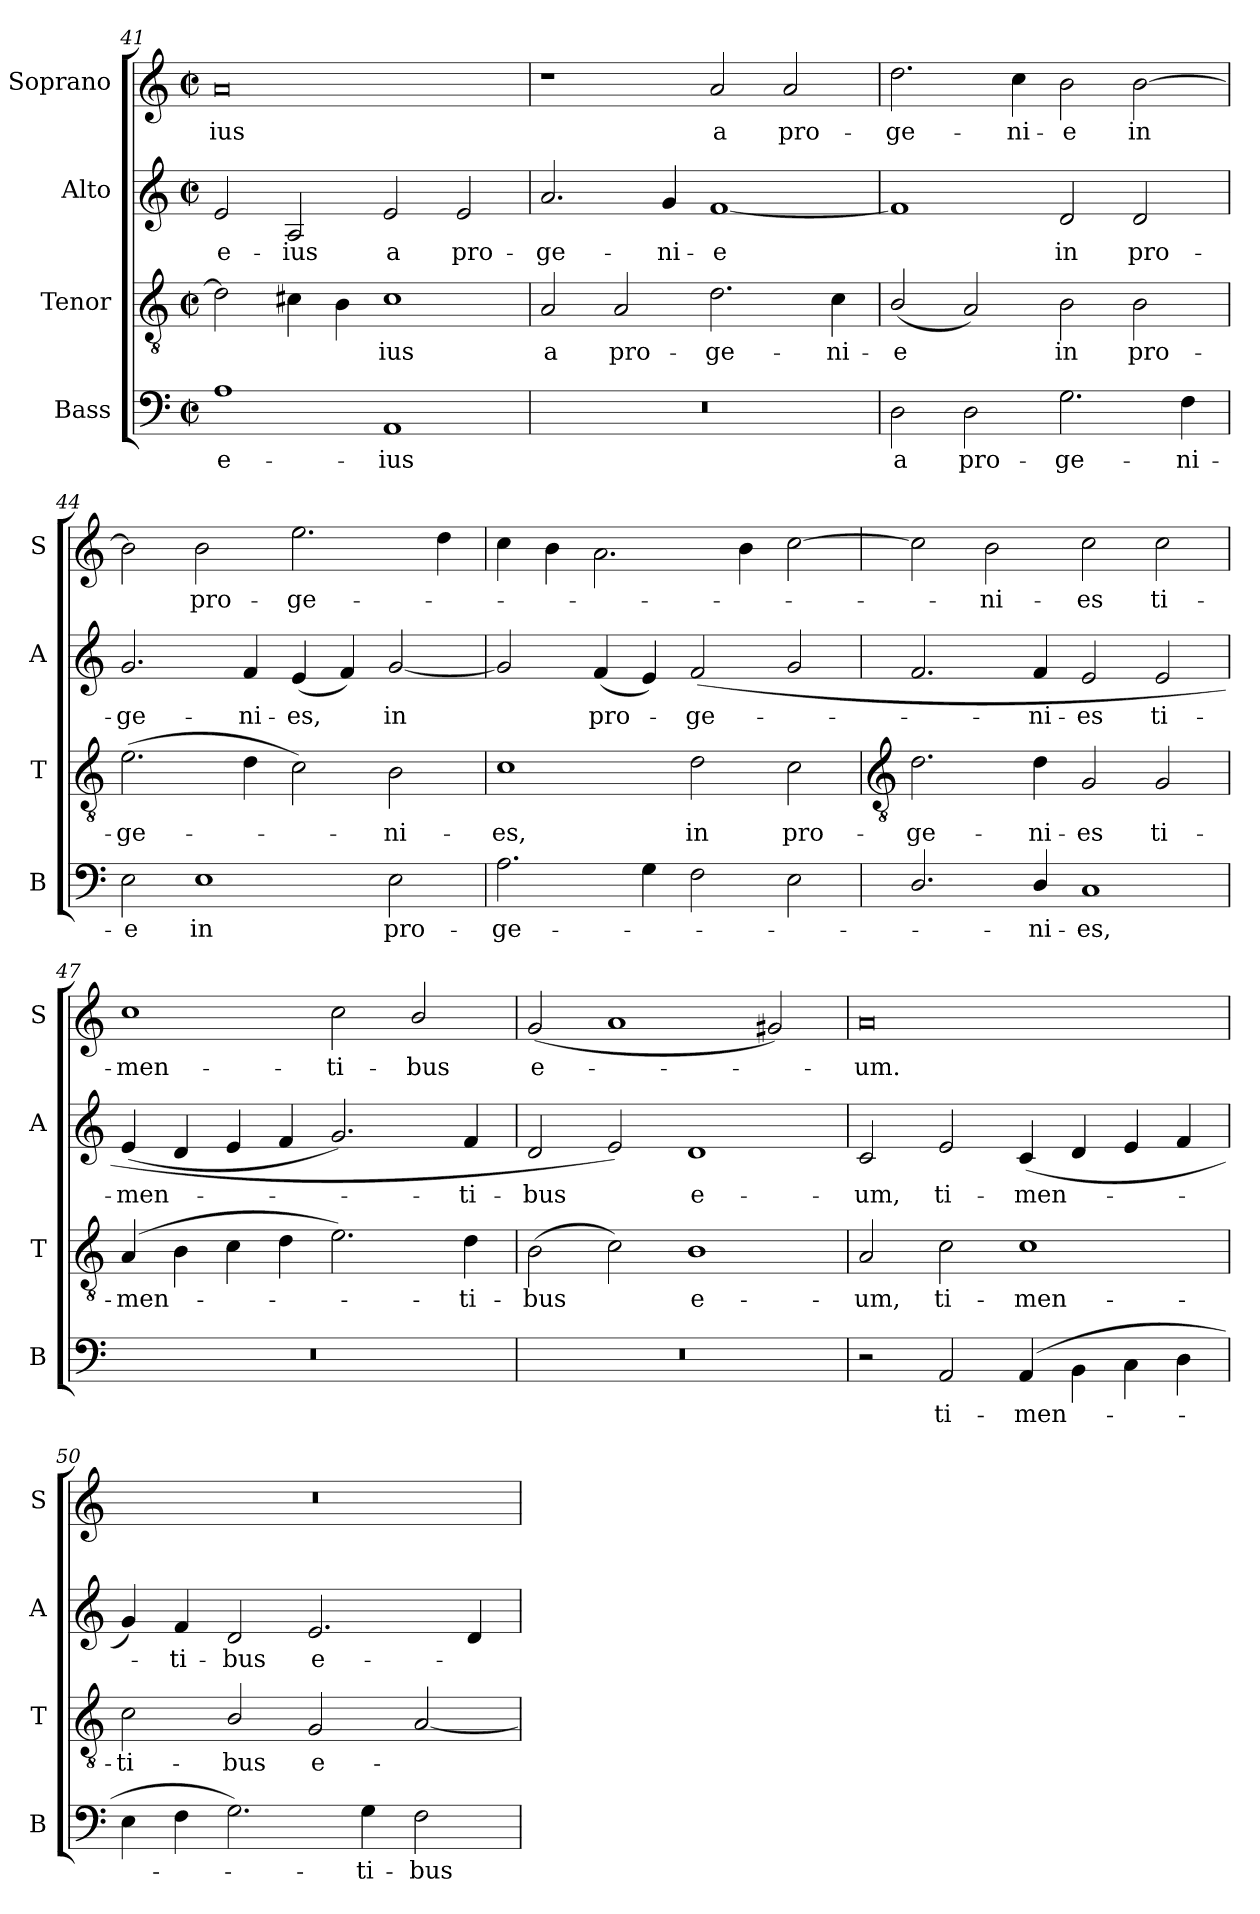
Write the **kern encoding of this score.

**kern	**text	**kern	**text	**kern	**text	**kern	**text
*part4	*part4	*part3	*part3	*part2	*part2	*part1	*part1
*staff4	*staff4	*staff3	*staff3	*staff2	*staff2	*staff1	*staff1
*I"Bass	*	*I"Tenor	*	*I"Alto	*	*I"Soprano	*
*I'B	*	*I'T	*	*I'A	*	*I'S	*
*clefF4	*	*clefGv2	*	*clefG2	*	*clefG2	*
*k[]	*	*k[]	*	*k[]	*	*k[]	*
*C:	*	*C:	*	*C:	*	*C:	*
*M4/2	*	*M4/2	*	*M4/2	*	*M4/2	*
*met(c|)	*	*met(c|)	*	*met(c|)	*	*met(c|)	*
=41	=41	=41	=41	=41	=41	=41	=41
!	!LO:LY:b	!	!	!	!LO:LY:b	!	!LO:LY:b
1A	e-	2d]	.	2e	e-	0a	-ius
!	!	!	!	!	!LO:LY:b	!	!
.	.	4c#X	.	2A	-ius	.	.
.	.	4B	.	.	.	.	.
!	!LO:LY:b	!	!LO:LY:b	!	!LO:LY:b	!	!
1AA	-ius	1c#	ius	2e	a	.	.
!	!	!	!	!	!LO:LY:b	!	!
.	.	.	.	2e	pro-	.	.
=42	=42	=42	=42	=42	=42	=42	=42
!	!	!	!LO:LY:b	!	!LO:LY:b	!	!
0r	.	2A	a	2.a	-ge-	1r	.
!	!	!	!LO:LY:b	!	!	!	!
.	.	2A	pro-	.	.	.	.
!	!	!	!	!	!LO:LY:b	!	!
.	.	.	.	4g	-ni-	.	.
!	!	!	!LO:LY:b	!	!LO:LY:b	!	!LO:LY:b
.	.	2.d	-ge-	[1f	-e	2a	a
!	!	!	!	!	!	!	!LO:LY:b
.	.	.	.	.	.	2a	pro-
!	!	!	!LO:LY:b	!	!	!	!
.	.	4c	-ni-	.	.	.	.
=43	=43	=43	=43	=43	=43	=43	=43
!	!LO:LY:b	!	!LO:LY:b	!	!	!	!LO:LY:b
2D	a	(<2B/	-e	1f]	.	2.dd	-ge-
!	!LO:LY:b	!	!	!	!	!	!
2D	pro-	2A)	.	.	.	.	.
!	!	!	!	!	!	!	!LO:LY:b
.	.	.	.	.	.	4cc	-ni-
!	!LO:LY:b	!	!LO:LY:b	!	!LO:LY:b	!	!LO:LY:b
2.G	-ge-	2B	in	2d	in	2b	-e
!	!	!	!LO:LY:b	!	!LO:LY:b	!	!LO:LY:b
.	.	2B	pro-	2d	pro-	[2b	in
!	!LO:LY:b	!	!	!	!	!	!
4F	-ni-	.	.	.	.	.	.
=44	=44	=44	=44	=44	=44	=44	=44
!	!LO:LY:b	!	!LO:LY:b	!	!LO:LY:b	!	!
2E	-e	(>2.e	-ge-	2.g	-ge-	2b]	.
!	!LO:LY:b	!	!	!	!	!	!LO:LY:b
1E	in	.	.	.	.	2b	pro-
!	!	!	!	!	!LO:LY:b	!	!
.	.	4d	.	4f	-ni-	.	.
!	!	!	!	!	!LO:LY:b	!	!LO:LY:b
.	.	2c)	.	(<4e	-es,	2.ee	-ge-
.	.	.	.	4f)	.	.	.
!	!LO:LY:b	!	!LO:LY:b	!	!LO:LY:b	!	!
2E	pro-	2B	ni-	[2g	in	.	.
.	.	.	.	.	.	4dd	.
=45	=45	=45	=45	=45	=45	=45	=45
!	!LO:LY:b	!	!LO:LY:b	!	!	!	!
2.A	-ge-	1c	-es,	2g]	.	4cc	.
.	.	.	.	.	.	4b	.
!	!	!	!	!	!LO:LY:b	!	!
.	.	.	.	(<4f	pro-	2.a\	.
4G	.	.	.	4e)	.	.	.
!	!	!	!LO:LY:b	!	!LO:LY:b	!	!
2F	.	2d	in	(<2f	ge-	.	.
.	.	.	.	.	.	4b	.
!	!	!	!LO:LY:b	!	!	!	!
2E	.	2c	pro-	2g	.	[2cc	.
!!LO:LB:g=z
=46	=46	=46	=46	=46	=46	=46	=46
*	*	*clefGv2	*	*	*	*	*
!	!	!	!LO:LY:b	!	!	!	!
2.D/	.	2.d	-ge-	2.f	.	2cc]	.
!	!	!	!	!	!	!	!LO:LY:b
.	.	.	.	.	.	2b	ni-
!	!LO:LY:b	!	!LO:LY:b	!	!LO:LY:b	!	!
4D/	ni-	4d	-ni-	4f	ni-	.	.
!	!LO:LY:b	!	!LO:LY:b	!	!LO:LY:b	!	!LO:LY:b
1C	-es,	2G	-es	2e	-es	2cc	-es
!	!	!	!LO:LY:b	!	!LO:LY:b	!	!LO:LY:b
.	.	2G	ti-	2e	ti-	2cc	ti-
=47	=47	=47	=47	=47	=47	=47	=47
!	!	!	!LO:LY:b	!	!LO:LY:b	!	!LO:LY:b
0r	.	(>4A	-men-	(<4e	-men-	1cc	-men-
.	.	4B	.	4d	.	.	.
.	.	4c	.	4e	.	.	.
.	.	4d	.	4f	.	.	.
!	!	!	!	!	!	!	!LO:LY:b
.	.	2.e)	.	2.g)	.	2cc	-ti-
!	!	!	!	!	!	!	!LO:LY:b
.	.	.	.	.	.	2b/	-bus
!	!	!	!LO:LY:b	!	!LO:LY:b	!	!
.	.	4d	ti-	4f	ti-	.	.
=48	=48	=48	=48	=48	=48	=48	=48
!	!	!	!LO:LY:b	!	!LO:LY:b	!	!LO:LY:b
0r	.	(>2B	-bus	2d	-bus	(<2g	e-
.	.	2c)	.	2e)	.	1a	.
!	!	!	!LO:LY:b	!	!LO:LY:b	!	!
.	.	1B	e-	1d	e-	.	.
.	.	.	.	.	.	2g#X)	.
=49	=49	=49	=49	=49	=49	=49	=49
!	!	!	!LO:LY:b	!	!LO:LY:b	!	!LO:LY:b
2r	.	2A	-um,	2c	-um,	0a	um.
!	!LO:LY:b	!	!LO:LY:b	!	!LO:LY:b	!	!
2AA	ti-	2c	ti-	2e	ti-	.	.
!	!LO:LY:b	!	!LO:LY:b	!	!LO:LY:b	!	!
(>4AA	-men-	1c	-men-	(<4c	-men-	.	.
4BB\	.	.	.	4d	.	.	.
4C\	.	.	.	4e	.	.	.
4D	.	.	.	4f	.	.	.
=50	=50	=50	=50	=50	=50	=50	=50
!	!	!	!LO:LY:b	!	!	!	!
4E	.	2c	-ti-	4g)	.	0r	.
!	!	!	!	!	!LO:LY:b	!	!
4F	.	.	.	4f	ti-	.	.
!	!	!	!LO:LY:b	!	!LO:LY:b	!	!
2.G)	.	2B/	-bus	2d	-bus	.	.
!	!	!	!LO:LY:b	!	!LO:LY:b	!	!
.	.	2G	e-	2.e	e-	.	.
!	!LO:LY:b	!	!	!	!	!	!
4G	ti-	.	.	.	.	.	.
!	!LO:LY:b	!	!	!	!	!	!
2F	-bus	[2A	.	.	.	.	.
.	.	.	.	4d	.	.	.
=	=	=	=	=	=	=	=
*-	*-	*-	*-	*-	*-	*-	*-
